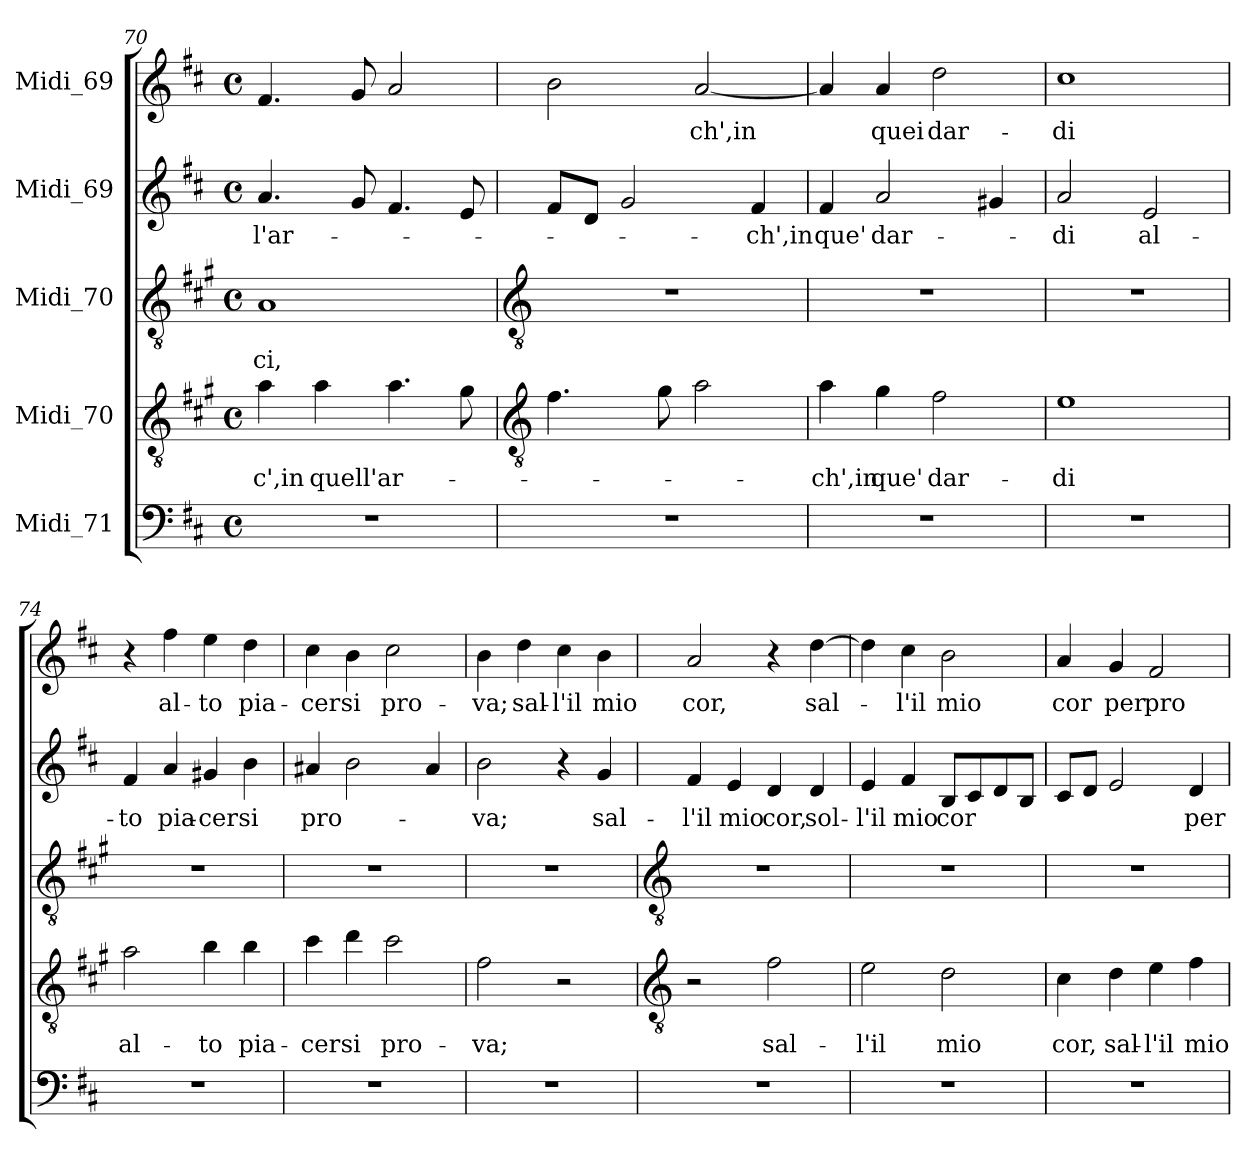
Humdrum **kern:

**kern	**kern	**text	**kern	**text	**kern	**text	**kern	**text
*part5	*part4	*part4	*part3	*part3	*part2	*part2	*part1	*part1
*staff5	*staff4	*staff4	*staff3	*staff3	*staff2	*staff2	*staff1	*staff1
*I"Midi_71	*I"Midi_70	*	*I"Midi_70	*	*I"Midi_69	*	*I"Midi_69	*
*clefF4	*clefGv2	*	*clefGv2	*	*clefG2	*	*clefG2	*
*	*ITrd4c7	*	*ITrd4c7	*	*	*	*	*
*k[f#c#]	*k[f#c#]	*	*k[f#c#]	*	*k[f#c#]	*	*k[f#c#]	*
*D:	*D:	*	*D:	*	*D:	*	*D:	*
*M4/4	*M4/4	*	*M4/4	*	*M4/4	*	*M4/4	*
*met(c)	*met(c)	*	*met(c)	*	*met(c)	*	*met(c)	*
=70	=70	=70	=70	=70	=70	=70	=70	=70
!	!	!LO:LY:b	!	!LO:LY:b	!	!LO:LY:b	!	!
1r	4d	-c',in	1D	-ci,	4.a	-l'ar-	4.f#	.
!	!	!LO:LY:b	!	!	!	!	!	!
.	4d	quell'ar-	.	.	.	.	.	.
.	.	.	.	.	8g	.	8g	.
.	4.d	.	.	.	4.f#	.	2a	.
.	8c#	.	.	.	8e	.	.	.
!!LO:LB:g=z
=71	=71	=71	=71	=71	=71	=71	=71	=71
*	*clefGv2	*	*clefGv2	*	*	*	*	*
1r	4.B	.	1r	.	8f#L	.	2b	.
.	.	.	.	.	8dJ	.	.	.
.	.	.	.	.	2g	.	.	.
.	8c#	.	.	.	.	.	.	.
!	!	!	!	!	!	!	!	!LO:LY:b
.	2d	.	.	.	.	.	[2a	-ch',in
!	!	!	!	!	!	!LO:LY:b	!	!
.	.	.	.	.	4f#	-ch',in	.	.
=72	=72	=72	=72	=72	=72	=72	=72	=72
!	!	!LO:LY:b	!	!	!	!LO:LY:b	!	!
1r	4d	-ch',in	1r	.	4f#	que'	4a]	.
!	!	!LO:LY:b	!	!	!	!LO:LY:b	!	!LO:LY:b
.	4c#	que'	.	.	2a	dar-	4a	quei
!	!	!LO:LY:b	!	!	!	!	!	!LO:LY:b
.	2B	dar-	.	.	.	.	2dd	dar-
.	.	.	.	.	4g#X	.	.	.
=73	=73	=73	=73	=73	=73	=73	=73	=73
!	!	!LO:LY:b	!	!	!	!LO:LY:b	!	!LO:LY:b
1r	1A	-di	1r	.	2a	-di	1cc#	-di
!	!	!	!	!	!	!LO:LY:b	!	!
.	.	.	.	.	2e	al-	.	.
=74	=74	=74	=74	=74	=74	=74	=74	=74
!	!	!LO:LY:b	!	!	!	!LO:LY:b	!	!
1r	2d	al-	1r	.	4f#	-to	4r	.
!	!	!	!	!	!	!LO:LY:b	!	!LO:LY:b
.	.	.	.	.	4a	pia-	4ff#	al-
!	!	!LO:LY:b	!	!	!	!LO:LY:b	!	!LO:LY:b
.	4e	-to	.	.	4g#X	-cer	4ee	-to
!	!	!LO:LY:b	!	!	!	!LO:LY:b	!	!LO:LY:b
.	4e	pia-	.	.	4b	si	4dd	pia-
=75	=75	=75	=75	=75	=75	=75	=75	=75
!	!	!LO:LY:b	!	!	!	!LO:LY:b	!	!LO:LY:b
1r	4f#	-cer	1r	.	4a#X	pro-	4cc#	-cer
!	!	!LO:LY:b	!	!	!	!	!	!LO:LY:b
.	4g	si	.	.	2b	.	4b	si
!	!	!LO:LY:b	!	!	!	!	!	!LO:LY:b
.	2f#	pro-	.	.	.	.	2cc#	pro-
.	.	.	.	.	4a#	.	.	.
=76	=76	=76	=76	=76	=76	=76	=76	=76
!	!	!LO:LY:b	!	!	!	!LO:LY:b	!	!LO:LY:b
1r	2B	-va;	1r	.	2b	-va;	4b	-va;
!	!	!	!	!	!	!	!	!LO:LY:b
.	.	.	.	.	.	.	4dd	sal-
!	!	!	!	!	!	!	!	!LO:LY:b
.	2r	.	.	.	4r	.	4cc#	-l'il
!	!	!	!	!	!	!LO:LY:b	!	!LO:LY:b
.	.	.	.	.	4g	sal-	4b	mio
!!LO:LB:g=z
=77	=77	=77	=77	=77	=77	=77	=77	=77
*	*clefGv2	*	*clefGv2	*	*	*	*	*
!	!	!	!	!	!	!LO:LY:b	!	!LO:LY:b
1r	2r	.	1r	.	4f#	-l'il	2a	cor,
!	!	!	!	!	!	!LO:LY:b	!	!
.	.	.	.	.	4e	mio	.	.
!	!	!LO:LY:b	!	!	!	!LO:LY:b	!	!
.	2B	sal-	.	.	4d	cor,	4r	.
!	!	!	!	!	!	!LO:LY:b	!	!LO:LY:b
.	.	.	.	.	4d	sol-	[4dd	sal-
=78	=78	=78	=78	=78	=78	=78	=78	=78
!	!	!LO:LY:b	!	!	!	!LO:LY:b	!	!
1r	2A	-l'il	1r	.	4e	-l'il	4dd]	.
!	!	!	!	!	!	!LO:LY:b	!	!LO:LY:b
.	.	.	.	.	4f#	mio	4cc#	-l'il
!	!	!LO:LY:b	!	!	!	!LO:LY:b	!	!LO:LY:b
.	2G	mio	.	.	8BL	cor	2b	mio
.	.	.	.	.	8c#	.	.	.
.	.	.	.	.	8d	.	.	.
.	.	.	.	.	8BJ	.	.	.
=79	=79	=79	=79	=79	=79	=79	=79	=79
!	!	!LO:LY:b	!	!	!	!	!	!LO:LY:b
1r	4F#	cor,	1r	.	8c#L	.	4a	cor
.	.	.	.	.	8dJ	.	.	.
!	!	!LO:LY:b	!	!	!	!	!	!LO:LY:b
.	4G	sal-	.	.	2e	.	4g	per
!	!	!LO:LY:b	!	!	!	!	!	!LO:LY:b
.	4A	-l'il	.	.	.	.	2f#	pro-
!	!	!LO:LY:b	!	!	!	!LO:LY:b	!	!
.	4B	mio	.	.	4d	per	.	.
=	=	=	=	=	=	=	=	=
*-	*-	*-	*-	*-	*-	*-	*-	*-
